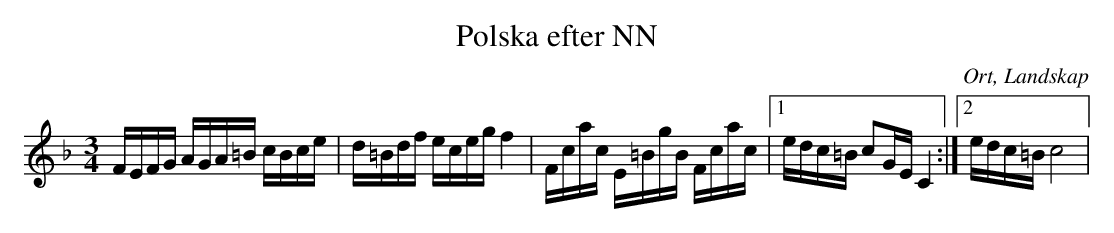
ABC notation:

X:1
T:Polska efter NN
O:Ort, Landskap
M:3/4
L:1/16
K:F
FEFG AGA=B cBce|d=Bdf eceg f4|Fcac E=BgB Fcac|1 edc=B c2GE C4:|2 edc=B c8 |
